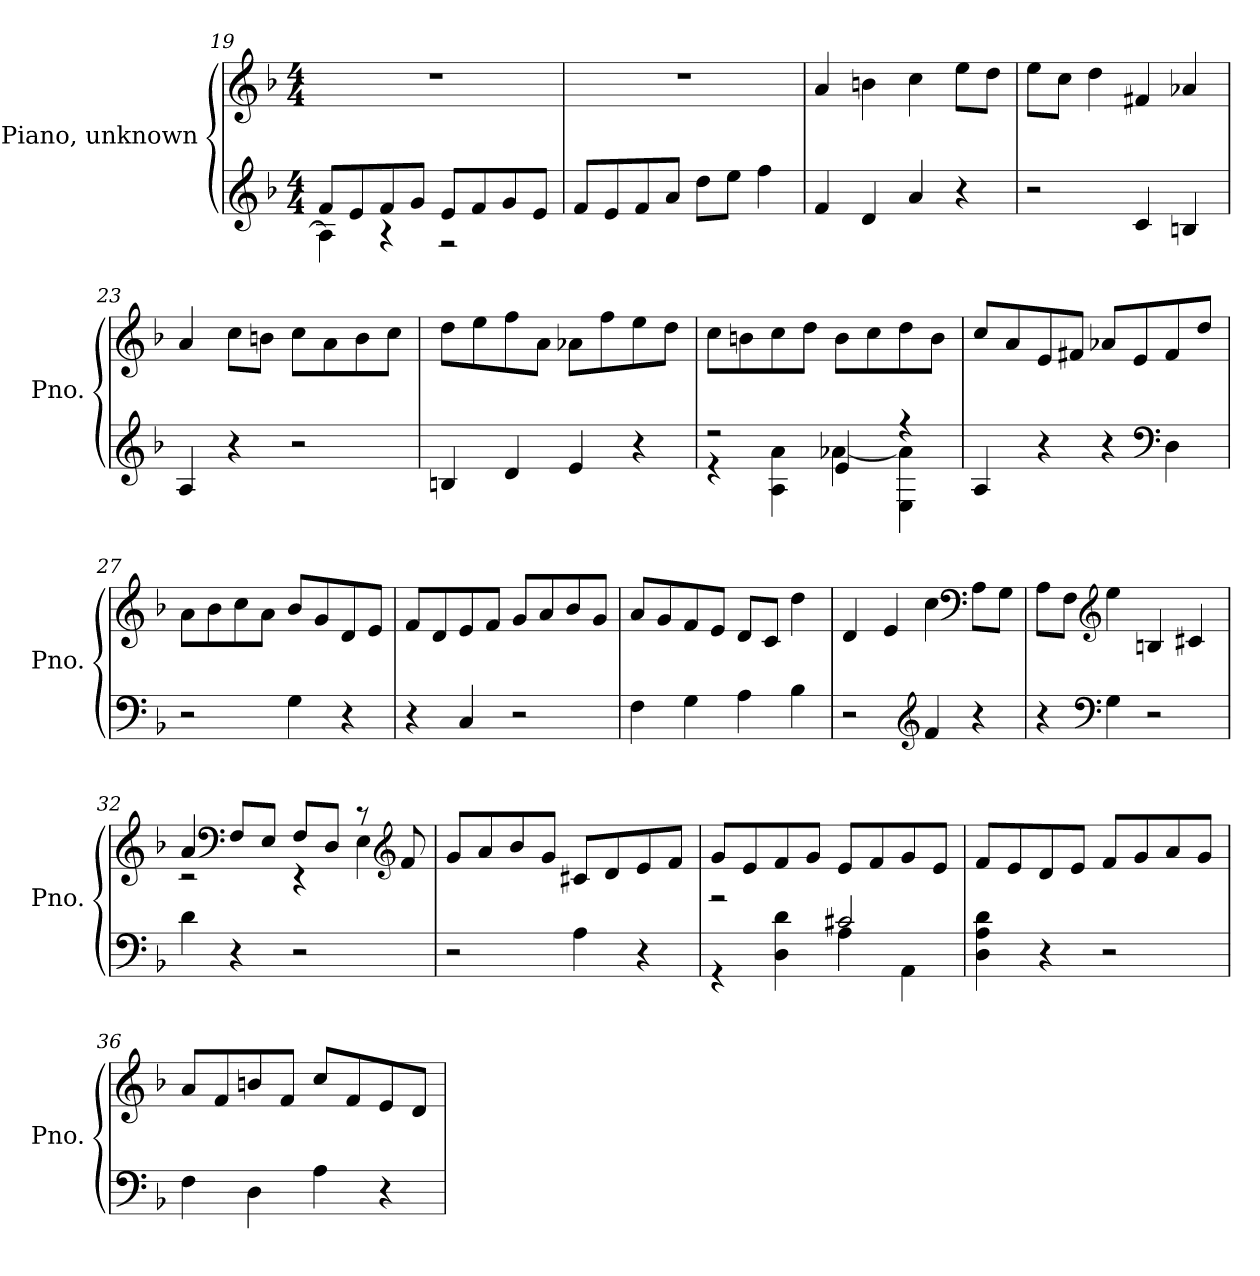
**kern	**kern
*part1	*part1
*staff2	*staff1
*I"Piano, unknown	*
*I'Pno.	*
!!LO:LB:g=z
*clefG2	*clefG2
*k[b-]	*k[b-]
*M4/4	*M4/4
=19	=19
*^	*
8f/L	4A\]	1r
8e/	.	.
8f/	4r	.
8g/J	.	.
8e/L	2r	.
8f/	.	.
8g/	.	.
8e/J	.	.
*v	*v	*
=20	=20
8f/L	1r
8e/	.
8f/	.
8a/J	.
8dd\L	.
8ee\J	.
4ff\	.
=21	=21
4f/	4a/
4d/	4bn\
4a/	4cc\
4r	8ee\L
.	8dd\J
=22	=22
2r	8ee\L
.	8cc\J
.	4dd\
4c/	4f#X/
4Bn/	4a-X/
=23	=23
4A/	4a/
4r	8cc\L
.	8bn\J
2r	8cc\L
.	8a\
.	8b\
.	8cc\J
!!LO:LB:g=z
=24	=24
4Bn/	8dd\L
.	8ee\
4d/	8ff\
.	8a\J
4e/	8a-X\L
.	8ff\
4r	8ee\
.	8dd\J
=25	=25
*^	*
2r	4r	8cc\L
.	.	8bn\
.	4A\ 4a\	8cc\
.	.	8dd\J
4e/	[4a-X\	8b\L
.	.	8cc\
4r	4E\ 4a-\]	8dd\
.	.	8b\J
*v	*v	*
=26	=26
4A/	8cc/L
.	8a/
4r	8e/
.	8f#X/J
4r	8a-X/L
.	8e/
*clefF4	*
4D\	8f#/
.	8dd/J
=27	=27
2r	8a\L
.	8b-\
.	8cc\
.	8a\J
4G\	8b-/L
.	8g/
4r	8d/
.	8e/J
!!LO:LB:g=z
=28	=28
4r	8f/L
.	8d/
4C/	8e/
.	8f/J
2r	8g/L
.	8a/
.	8b-/
.	8g/J
=29	=29
4F\	8a/L
.	8g/
4G\	8f/
.	8e/J
4A\	8d/L
.	8c/J
4B-\	4dd\
=30	=30
2r	4d/
.	4e/
*clefG2	*
4f/	4cc\
*	*clefF4
4r	8A\L
.	8G\J
=31	=31
4r	8A\L
.	8F\J
*clefF4	*clefG2
4G\	4ee\
2r	4Bn/
.	4c#X/
=32	=32
*	*^
4d\	4a/	2r
*	*clefF4	*
4r	8F/L	.
.	8E/J	.
2r	8F/L	4r
.	8D/J	.
.	8r	4E\
*	*clefG2	*
.	8f/	.
*	*v	*v
!!LO:LB:g=z
=33	=33
2r	8g/L
.	8a/
.	8b-/
.	8g/J
4A\	8c#X/L
.	8d/
4r	8e/
.	8f/J
=34	=34
*^	*
2r	4r	8g/L
.	.	8e/
.	4D\ 4d\	8f/
.	.	8g/J
2c#X/	4A\	8e/L
.	.	8f/
.	4AA\	8g/
.	.	8e/J
*v	*v	*
=35	=35
4D\ 4A\ 4d\	8f/L
.	8e/
4r	8d/
.	8e/J
2r	8f/L
.	8g/
.	8a/
.	8g/J
=36	=36
4F\	8a/L
.	8f/
4D\	8bn/
.	8f/J
4A\	8cc/L
.	8f/
4r	8e/
.	8d/J
=	=
*-	*-
